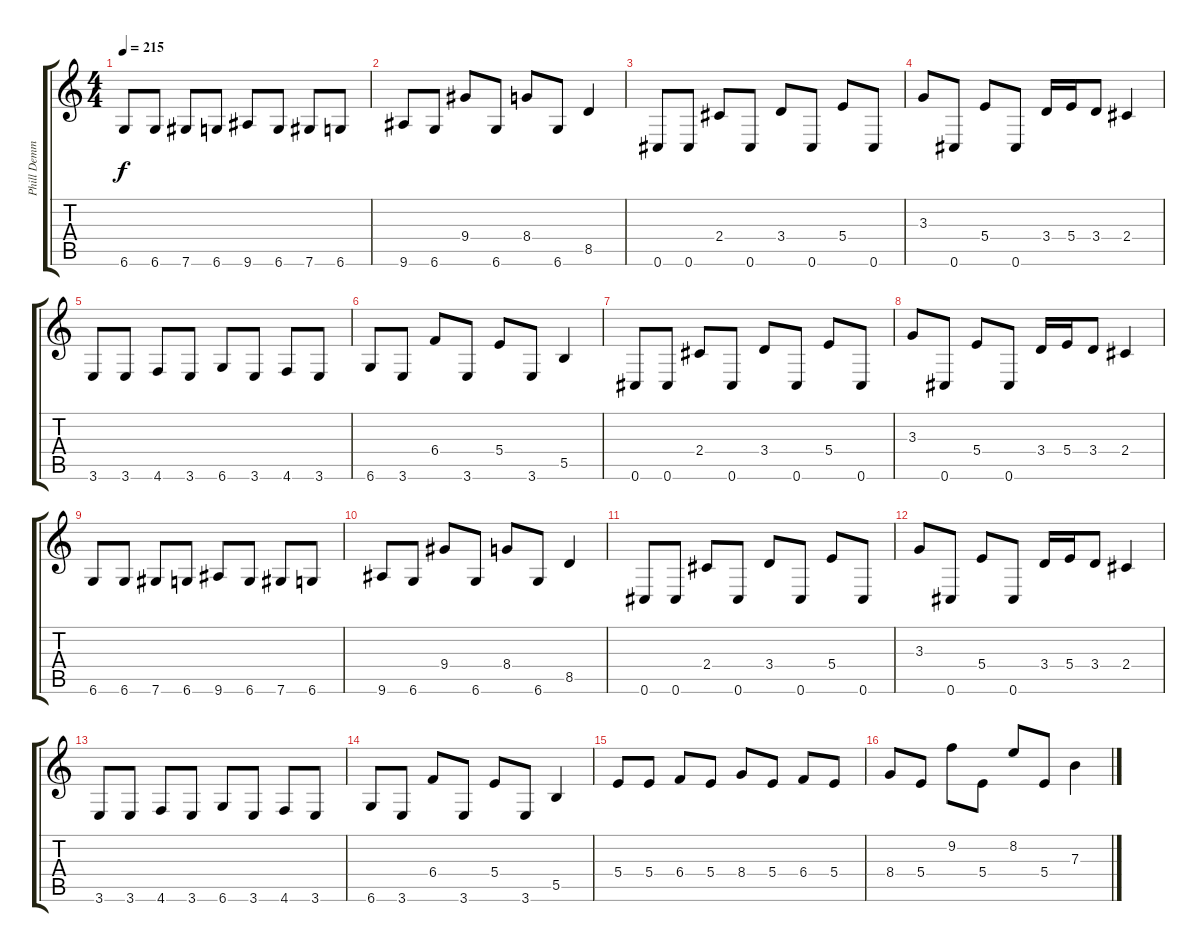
\track ("Phill Demmel" "Phill Demm") {instrument distortionguitar}
\staff {score tabs}
\tuning (Db4 Ab3 E3 B2 Gb2 Db2) {hide}
\ts (4 4)
\tempo 215
\clef g2
\ks c
6.6.8{dy f} 6.6.8 7.6.8 6.6.8 9.6.8 6.6.8 7.6.8 6.6.8 |
9.6.8 6.6.8 9.4.8 6.6.8 8.4.8 6.6.8 8.5.4 |
0.6.8 0.6.8 2.4.8 0.6.8 3.4.8 0.6.8 5.4.8 0.6.8 |
3.3.8 0.6.8 5.4.8 0.6.8 3.4.16 5.4.16 3.4.8 2.4.4 |
3.6.8 3.6.8 4.6.8 3.6.8 6.6.8 3.6.8 4.6.8 3.6.8 |
6.6.8 3.6.8 6.4.8 3.6.8 5.4.8 3.6.8 5.5.4 |
0.6.8 0.6.8 2.4.8 0.6.8 3.4.8 0.6.8 5.4.8 0.6.8 |
3.3.8 0.6.8 5.4.8 0.6.8 3.4.16 5.4.16 3.4.8 2.4.4 |
6.6.8 6.6.8 7.6.8 6.6.8 9.6.8 6.6.8 7.6.8 6.6.8 |
9.6.8 6.6.8 9.4.8 6.6.8 8.4.8 6.6.8 8.5.4 |
0.6.8 0.6.8 2.4.8 0.6.8 3.4.8 0.6.8 5.4.8 0.6.8 |
3.3.8 0.6.8 5.4.8 0.6.8 3.4.16 5.4.16 3.4.8 2.4.4 |
3.6.8 3.6.8 4.6.8 3.6.8 6.6.8 3.6.8 4.6.8 3.6.8 |
6.6.8 3.6.8 6.4.8 3.6.8 5.4.8 3.6.8 5.5.4 |
5.4.8 5.4.8 6.4.8 5.4.8 8.4.8 5.4.8 6.4.8 5.4.8 |
8.4.8 5.4.8 9.2.8 5.4.8 8.2.8 5.4.8 7.3.4
